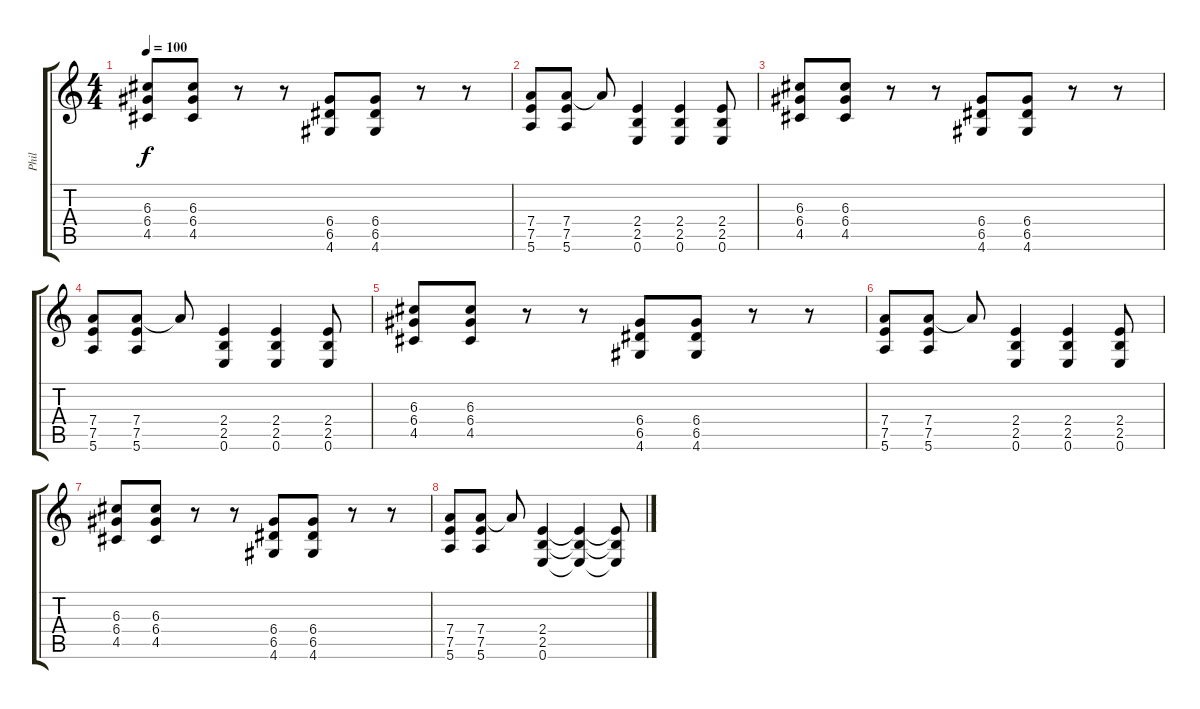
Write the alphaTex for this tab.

\track ("Phil" "Phil") {instrument distortionguitar}
\staff {score tabs}
\tuning (E4 B3 G3 D3 A2 E2) {hide}
\ts (4 4)
\tempo 100
\clef g2
\ks c
(6.3 6.4 4.5).8{dy f} (6.3 6.4 4.5).8 r.8 r.8 (6.4 6.5 4.6).8 (6.4 6.5 4.6).8 r.8 r.8 |
(7.4 7.5 5.6).8 (7.4 7.5 5.6).8 7.4{t}.8 (2.4 2.5 0.6).4 (2.4 2.5 0.6).4 (2.4 2.5 0.6).8 |
(6.3 6.4 4.5).8 (6.3 6.4 4.5).8 r.8 r.8 (6.4 6.5 4.6).8 (6.4 6.5 4.6).8 r.8 r.8 |
(7.4 7.5 5.6).8 (7.4 7.5 5.6).8 7.4{t}.8 (2.4 2.5 0.6).4 (2.4 2.5 0.6).4 (2.4 2.5 0.6).8 |
(6.3 6.4 4.5).8 (6.3 6.4 4.5).8 r.8 r.8 (6.4 6.5 4.6).8 (6.4 6.5 4.6).8 r.8 r.8 |
(7.4 7.5 5.6).8 (7.4 7.5 5.6).8 7.4{t}.8 (2.4 2.5 0.6).4 (2.4 2.5 0.6).4 (2.4 2.5 0.6).8 |
(6.3 6.4 4.5).8 (6.3 6.4 4.5).8 r.8 r.8 (6.4 6.5 4.6).8 (6.4 6.5 4.6).8 r.8 r.8 |
(7.4 7.5 5.6).8 (7.4 7.5 5.6).8 7.4{t}.8 (2.4 2.5 0.6).4 (2.4{t} 2.5{t} 0.6{t}).4 (2.4{t} 2.5{t} 0.6{t}).8
